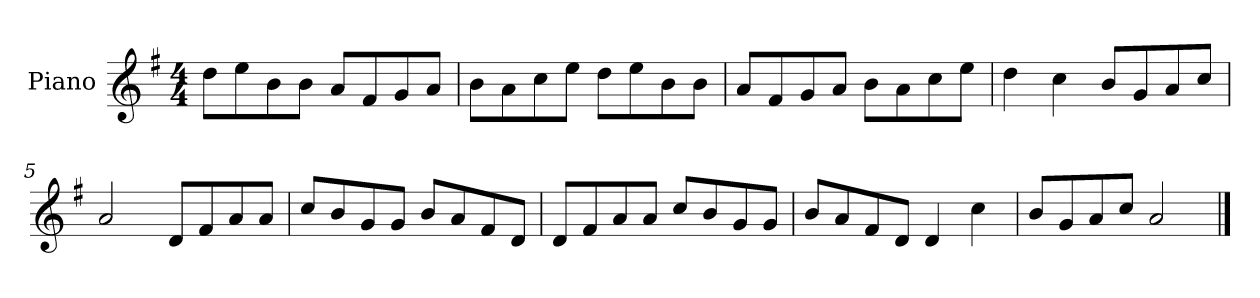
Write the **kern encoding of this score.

**kern
*part1
*staff1
*I"Piano
*I'P-no
*clefG2
*k[f#]
*M4/4
*MM90
=1
8dd\L
8ee\
8b\
8b\J
8a/L
8f#/
8g/
8a/J
=2
8b\L
8a\
8cc\
8ee\J
8dd\L
8ee\
8b\
8b\J
=3
8a/L
8f#/
8g/
8a/J
8b\L
8a\
8cc\
8ee\J
=4
4dd\
4cc\
8b/L
8g/
8a/
8cc/J
=5
2a/
8d/L
8f#/
8a/
8a/J
!!LO:LB:g=z
=6
8cc/L
8b/
8g/
8g/J
8b/L
8a/
8f#/
8d/J
=7
8d/L
8f#/
8a/
8a/J
8cc/L
8b/
8g/
8g/J
=8
8b/L
8a/
8f#/
8d/J
4d/
4cc\
=9
8b/L
8g/
8a/
8cc/J
2a/
==
*-
